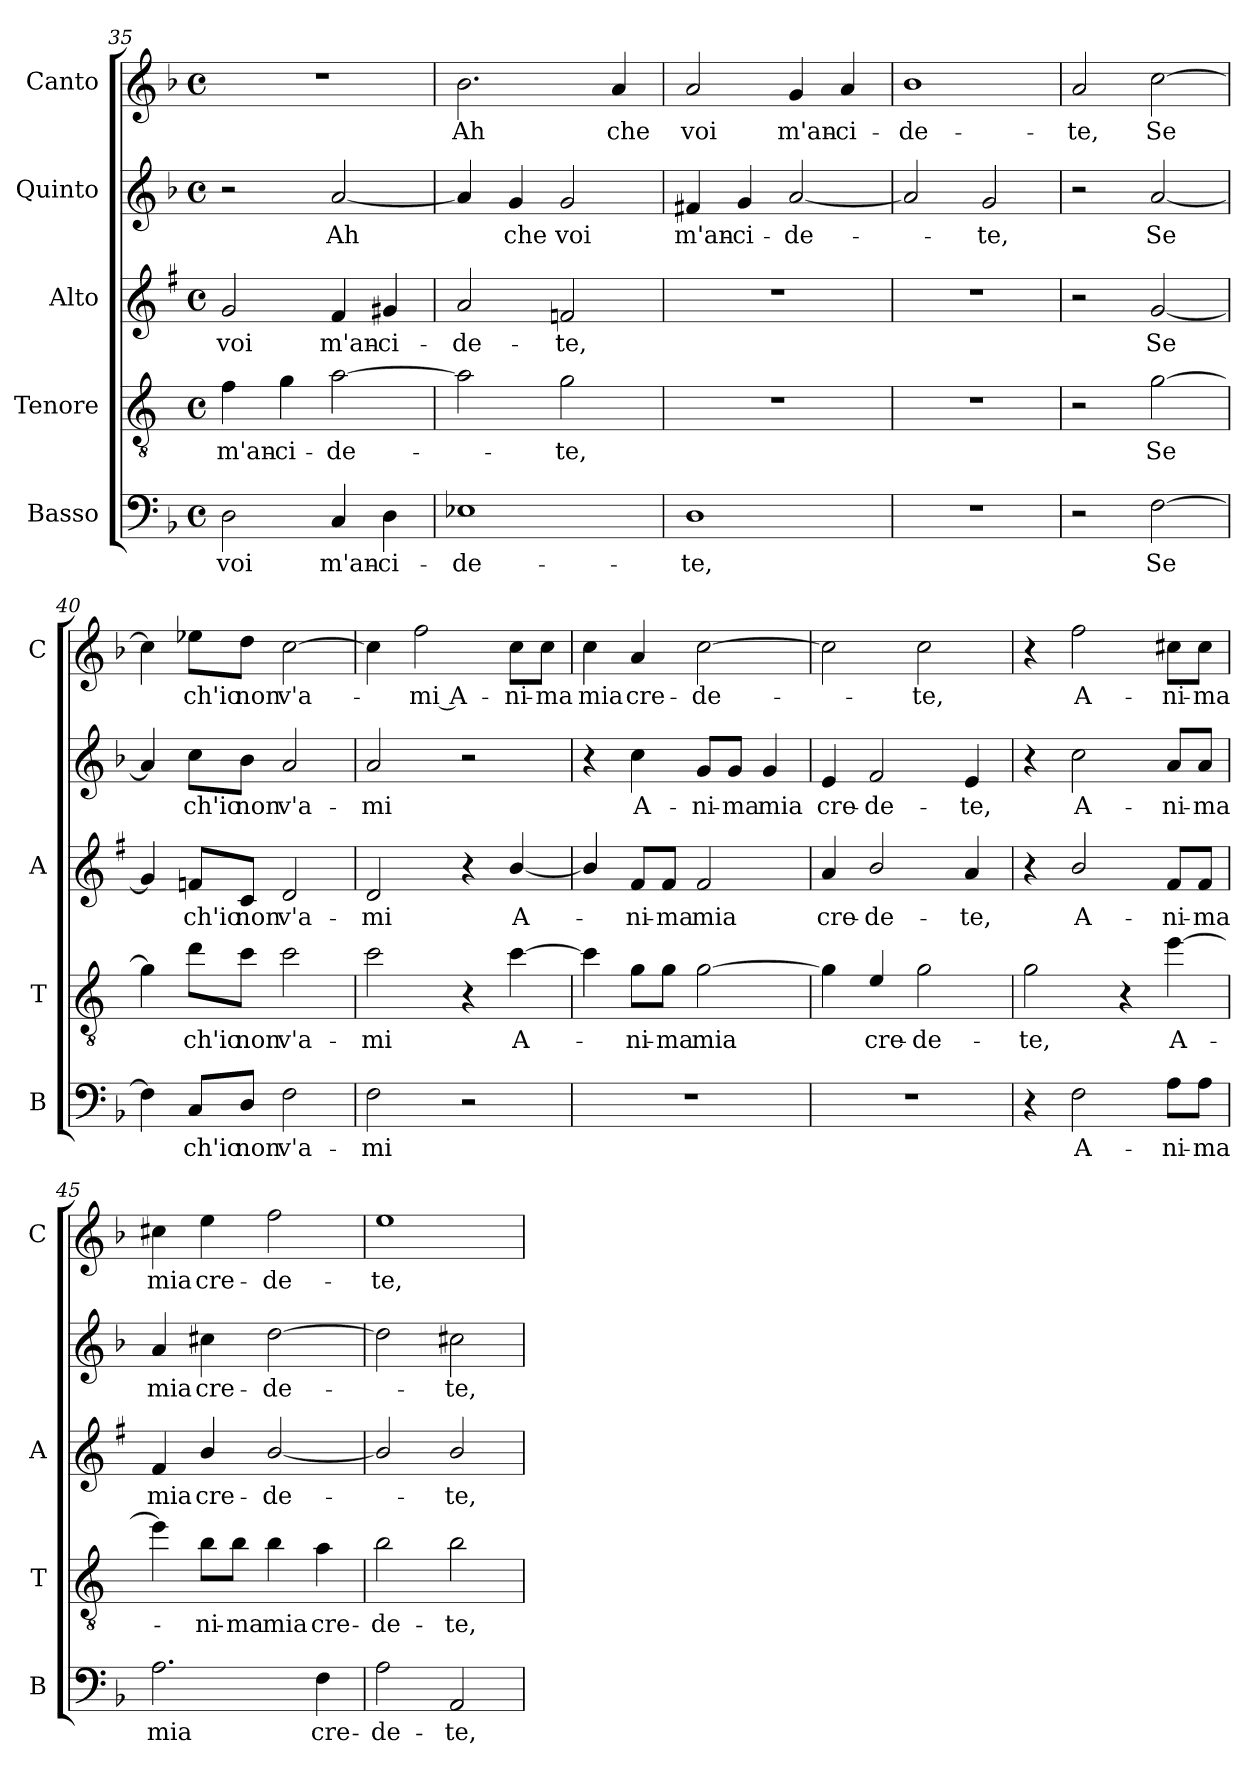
**kern	**text	**kern	**text	**kern	**text	**kern	**text	**kern	**text
*part5	*part5	*part4	*part4	*part3	*part3	*part2	*part2	*part1	*part1
*staff5	*staff5	*staff4	*staff4	*staff3	*staff3	*staff2	*staff2	*staff1	*staff1
*I"Basso	*	*I"Tenore	*	*I"Alto	*	*I"Quinto	*	*I"Canto	*
*I'B	*	*I'T	*	*I'A	*	*	*	*I'C	*
*clefF4	*	*clefGv2	*	*clefG2	*	*clefG2	*	*clefG2	*
*	*	*ITrd4c7	*	*ITrd1c2	*	*	*	*	*
*k[b-]	*	*k[b-]	*	*k[b-]	*	*k[b-]	*	*k[b-]	*
*F:	*	*F:	*	*F:	*	*F:	*	*F:	*
*M4/4	*	*M4/4	*	*M4/4	*	*M4/4	*	*M4/4	*
*met(c)	*	*met(c)	*	*met(c)	*	*met(c)	*	*met(c)	*
=35	=35	=35	=35	=35	=35	=35	=35	=35	=35
!	!LO:LY:b	!	!LO:LY:b	!	!LO:LY:b	!	!	!	!
2D\	voi	4B-\	m'an-	2f/	voi	2r	.	1r	.
!	!	!	!LO:LY:b	!	!	!	!	!	!
.	.	4c\	-ci-	.	.	.	.	.	.
!	!LO:LY:b	!	!LO:LY:b	!	!LO:LY:b	!	!LO:LY:b	!	!
4C/	m'an-	[2d\	-de-	4e/	m'an-	[2a/	Ah	.	.
!	!LO:LY:b	!	!	!	!LO:LY:b	!	!	!	!
4D\	-ci-	.	.	4f#X/	-ci-	.	.	.	.
=36	=36	=36	=36	=36	=36	=36	=36	=36	=36
!	!LO:LY:b	!	!	!	!LO:LY:b	!	!	!	!LO:LY:b
1E-X	-de-	2d\]	.	2g/	-de-	4a/]	.	2.b-\	Ah
!	!	!	!	!	!	!	!LO:LY:b	!	!
.	.	.	.	.	.	4g/	che	.	.
!	!	!	!LO:LY:b	!	!LO:LY:b	!	!LO:LY:b	!	!
.	.	2c\	-te,	2e-X/	-te,	2g/	voi	.	.
!	!	!	!	!	!	!	!	!	!LO:LY:b
.	.	.	.	.	.	.	.	4a/	che
!!LO:LB:g=z
=37	=37	=37	=37	=37	=37	=37	=37	=37	=37
!	!LO:LY:b	!	!	!	!	!	!LO:LY:b	!	!LO:LY:b
1D	-te,	1r	.	1r	.	4f#X/	m'an-	2a/	voi
!	!	!	!	!	!	!	!LO:LY:b	!	!
.	.	.	.	.	.	4g/	-ci-	.	.
!	!	!	!	!	!	!	!LO:LY:b	!	!LO:LY:b
.	.	.	.	.	.	[2a/	-de-	4g/	m'an-
!	!	!	!	!	!	!	!	!	!LO:LY:b
.	.	.	.	.	.	.	.	4a/	-ci-
=38	=38	=38	=38	=38	=38	=38	=38	=38	=38
!	!	!	!	!	!	!	!	!	!LO:LY:b
1r	.	1r	.	1r	.	2a/]	.	1b-	-de-
!	!	!	!	!	!	!	!LO:LY:b	!	!
.	.	.	.	.	.	2g/	-te,	.	.
=39	=39	=39	=39	=39	=39	=39	=39	=39	=39
!	!	!	!	!	!	!	!	!	!LO:LY:b
2r	.	2r	.	2r	.	2r	.	2a/	-te,
!	!LO:LY:b	!	!LO:LY:b	!	!LO:LY:b	!	!LO:LY:b	!	!LO:LY:b
[2F\	Se	[2c\	Se	[2f/	Se	[2a/	Se	[2cc\	Se
=40	=40	=40	=40	=40	=40	=40	=40	=40	=40
4F\]	.	4c\]	.	4f/]	.	4a/]	.	4cc\]	.
!	!LO:LY:b	!	!LO:LY:b	!	!LO:LY:b	!	!LO:LY:b	!	!LO:LY:b
8C/L	ch'io	8g\L	ch'io	8e-X/L	ch'io	8cc\L	ch'io	8ee-X\L	ch'io
!	!LO:LY:b	!	!LO:LY:b	!	!LO:LY:b	!	!LO:LY:b	!	!LO:LY:b
8D/J	non	8f\J	non	8B-/J	non	8b-\J	non	8dd\J	non
!	!LO:LY:b	!	!LO:LY:b	!	!LO:LY:b	!	!LO:LY:b	!	!LO:LY:b
2F\	v'a-	2f\	v'a-	2c/	v'a-	2a/	v'a-	[2cc\	v'a-
=41	=41	=41	=41	=41	=41	=41	=41	=41	=41
!	!LO:LY:b	!	!LO:LY:b	!	!LO:LY:b	!	!LO:LY:b	!	!
2F\	-mi	2f\	-mi	2c/	-mi	2a/	-mi	4cc\]	.
!	!	!	!	!	!	!	!	!	!LO:LY:b
.	.	.	.	.	.	.	.	2ff\	-mi A-
2r	.	4r	.	4r	.	2r	.	.	.
!	!	!	!LO:LY:b	!	!LO:LY:b	!	!	!	!LO:LY:b
.	.	[4f\	A-	[4a/	A-	.	.	8cc\L	-ni-
!	!	!	!	!	!	!	!	!	!LO:LY:b
.	.	.	.	.	.	.	.	8cc\J	-ma
=42	=42	=42	=42	=42	=42	=42	=42	=42	=42
!	!	!	!	!	!	!	!	!	!LO:LY:b
1r	.	4f\]	.	4a/]	.	4r	.	4cc\	mia
!	!	!	!LO:LY:b	!	!LO:LY:b	!	!LO:LY:b	!	!LO:LY:b
.	.	8c\L	-ni-	8e/L	-ni-	4cc\	A-	4a/	cre-
!	!	!	!LO:LY:b	!	!LO:LY:b	!	!	!	!
.	.	8c\J	-ma	8e/J	-ma	.	.	.	.
!	!	!	!LO:LY:b	!	!LO:LY:b	!	!LO:LY:b	!	!LO:LY:b
.	.	[2c\	mia	2e/	mia	8g/L	-ni-	[2cc\	-de-
!	!	!	!	!	!	!	!LO:LY:b	!	!
.	.	.	.	.	.	8g/J	-ma	.	.
!	!	!	!	!	!	!	!LO:LY:b	!	!
.	.	.	.	.	.	4g/	mia	.	.
=43	=43	=43	=43	=43	=43	=43	=43	=43	=43
!	!	!	!	!	!LO:LY:b	!	!LO:LY:b	!	!
1r	.	4c\]	.	4g/	cre-	4e/	cre-	2cc\]	.
!	!	!	!LO:LY:b	!	!LO:LY:b	!	!LO:LY:b	!	!
.	.	4A/	cre-	2a/	-de-	2f/	-de-	.	.
!	!	!	!LO:LY:b	!	!	!	!	!	!LO:LY:b
.	.	2c\	-de-	.	.	.	.	2cc\	-te,
!	!	!	!	!	!LO:LY:b	!	!LO:LY:b	!	!
.	.	.	.	4g/	-te,	4e/	-te,	.	.
!!LO:PB:g=z
=44	=44	=44	=44	=44	=44	=44	=44	=44	=44
!	!	!	!LO:LY:b	!	!	!	!	!	!
4r	.	2c\	-te,	4r	.	4r	.	4r	.
!	!LO:LY:b	!	!	!	!LO:LY:b	!	!LO:LY:b	!	!LO:LY:b
2F\	A-	.	.	2a/	A-	2cc\	A-	2ff\	A-
.	.	4r	.	.	.	.	.	.	.
!	!LO:LY:b	!	!LO:LY:b	!	!LO:LY:b	!	!LO:LY:b	!	!LO:LY:b
8A\L	-ni-	[4a\	A-	8e/L	-ni-	8a/L	-ni-	8cc#X\L	-ni-
!	!LO:LY:b	!	!	!	!LO:LY:b	!	!LO:LY:b	!	!LO:LY:b
8A\J	-ma	.	.	8e/J	-ma	8a/J	-ma	8cc#\J	-ma
=45	=45	=45	=45	=45	=45	=45	=45	=45	=45
!	!LO:LY:b	!	!	!	!LO:LY:b	!	!LO:LY:b	!	!LO:LY:b
2.A\	mia	4a\]	.	4e/	mia	4a/	mia	4cc#X\	mia
!	!	!	!LO:LY:b	!	!LO:LY:b	!	!LO:LY:b	!	!LO:LY:b
.	.	8e\L	-ni-	4a/	cre-	4cc#X\	cre-	4ee\	cre-
!	!	!	!LO:LY:b	!	!	!	!	!	!
.	.	8e\J	-ma	.	.	.	.	.	.
!	!	!	!LO:LY:b	!	!LO:LY:b	!	!LO:LY:b	!	!LO:LY:b
.	.	4e\	mia	[2a/	-de-	[2dd\	-de-	2ff\	-de-
!	!LO:LY:b	!	!LO:LY:b	!	!	!	!	!	!
4F\	cre-	4d\	cre-	.	.	.	.	.	.
=46	=46	=46	=46	=46	=46	=46	=46	=46	=46
!	!LO:LY:b	!	!LO:LY:b	!	!	!	!	!	!LO:LY:b
2A\	-de-	2e\	-de-	2a/]	.	2dd\]	.	1ee	-te,
!	!LO:LY:b	!	!LO:LY:b	!	!LO:LY:b	!	!LO:LY:b	!	!
2AA/	-te,	2e\	-te,	2a/	-te,	2cc#X\	-te,	.	.
=	=	=	=	=	=	=	=	=	=
*-	*-	*-	*-	*-	*-	*-	*-	*-	*-
